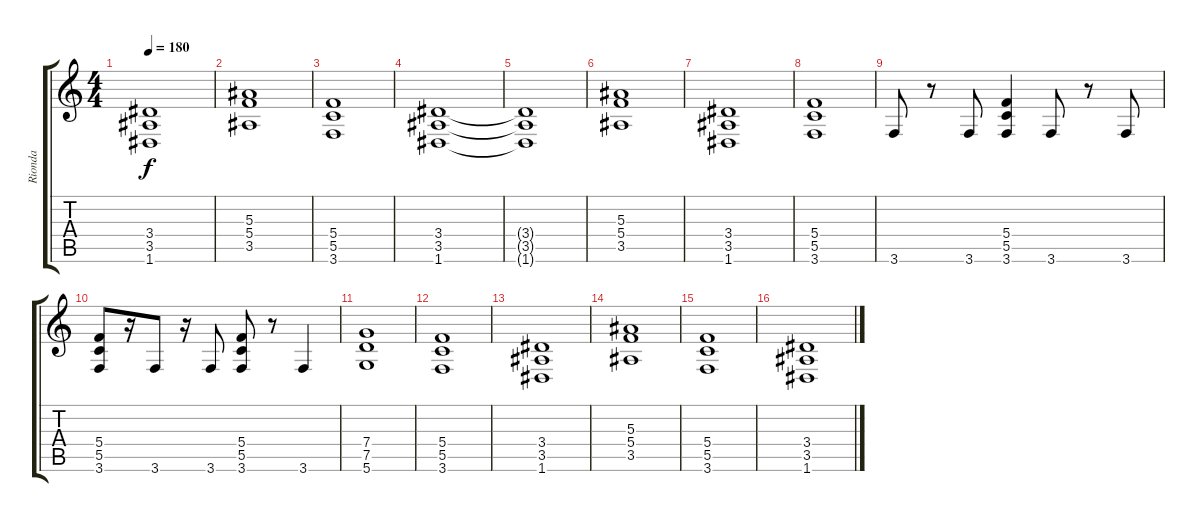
\track ("Rionda" "Rionda") {instrument distortionguitar}
\staff {score tabs}
\tuning (D4 A3 F3 C3 G2 D2) {hide}
\ts (4 4)
\tempo 180
\clef g2
\ks c
(3.4 3.5 1.6).1{dy f} |
(5.3 5.4 3.5).1 |
(5.4 5.5 3.6).1 |
(3.4 3.5 1.6).1 |
(3.4{t} 3.5{t} 1.6{t}).1 |
(5.3 5.4 3.5).1 |
(3.4 3.5 1.6).1 |
(5.4 5.5 3.6).1 |
3.6.8 r.8 3.6.8 (5.4 5.5 3.6).4 3.6.8 r.8 3.6.8 |
(5.4 5.5 3.6).8 r.16 3.6.8 r.16 3.6.8 (5.4 5.5 3.6).8 r.8 3.6.4 |
(7.4 7.5 5.6).1 |
(5.4 5.5 3.6).1 |
(3.4 3.5 1.6).1 |
(5.3 5.4 3.5).1 |
(5.4 5.5 3.6).1 |
(3.4 3.5 1.6).1
